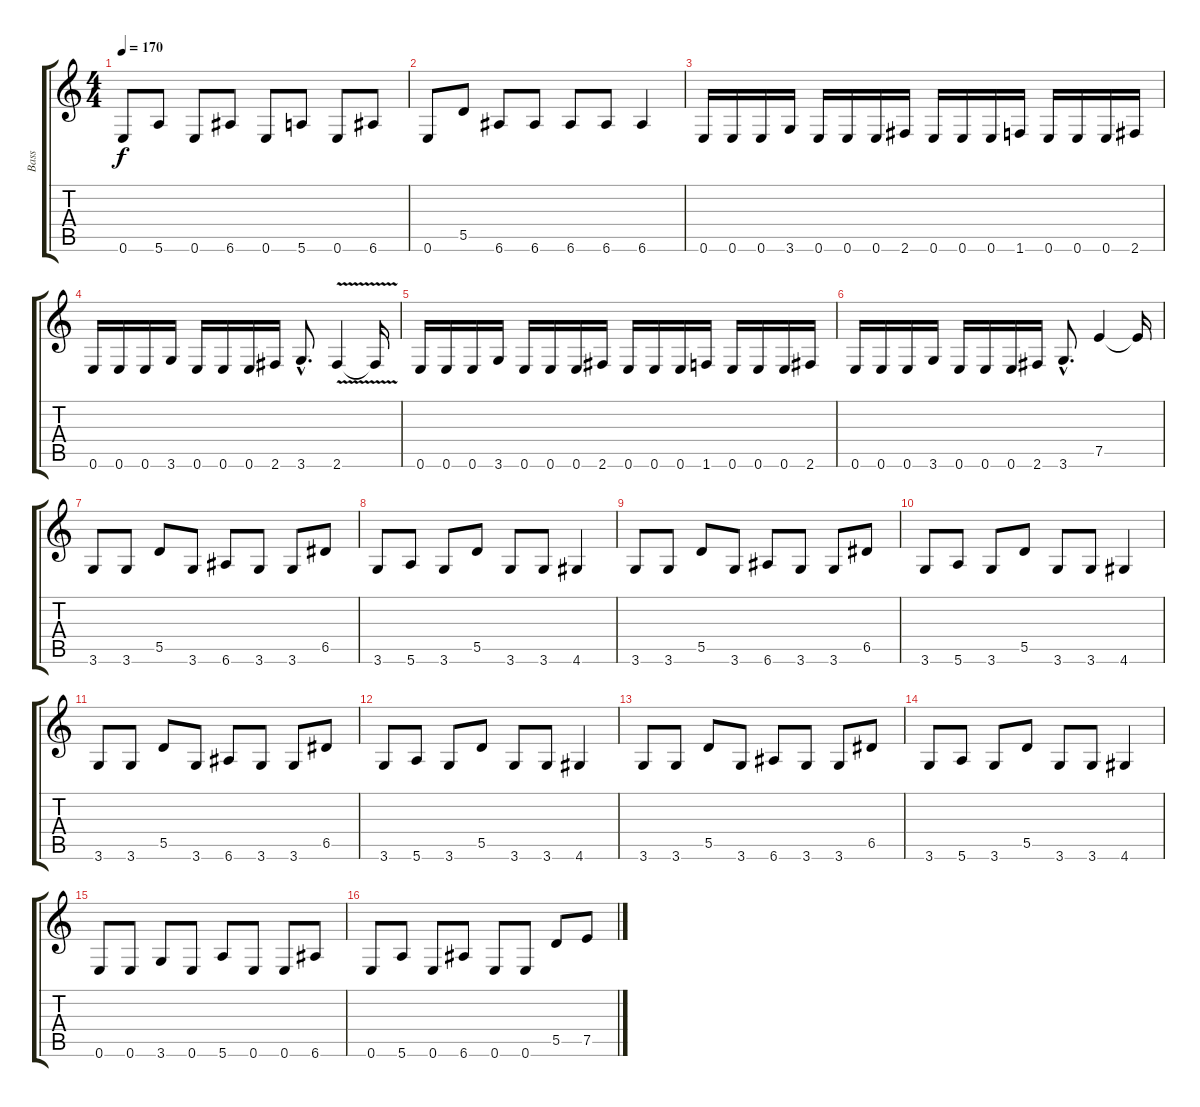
\track ("Bass" "Bass") {instrument electricbasspick}
\staff {score tabs}
\tuning (E4 B3 G3 D3 A2 E2) {hide}
\ts (4 4)
\tempo 170
\clef g2
\ks c
0.6.8{dy f} 5.6.8 0.6.8 6.6.8 0.6.8 5.6.8 0.6.8 6.6.8 |
0.6.8 5.5.8 6.6.8 6.6.8 6.6.8 6.6.8 6.6.4 |
0.6.16 0.6.16 0.6.16 3.6.16 0.6.16 0.6.16 0.6.16 2.6.16 0.6.16 0.6.16 0.6.16 1.6.16 0.6.16 0.6.16 0.6.16 2.6.16 |
0.6.16 0.6.16 0.6.16 3.6.16 0.6.16 0.6.16 0.6.16 2.6.16 3.6{hac}.8{d} 2.6{v}.4 2.6{t}.16 |
0.6.16 0.6.16 0.6.16 3.6.16 0.6.16 0.6.16 0.6.16 2.6.16 0.6.16 0.6.16 0.6.16 1.6.16 0.6.16 0.6.16 0.6.16 2.6.16 |
0.6.16 0.6.16 0.6.16 3.6.16 0.6.16 0.6.16 0.6.16 2.6.16 3.6{hac}.8{d} 7.5.4 7.5{t}.16 |
3.6.8 3.6.8 5.5.8 3.6.8 6.6.8 3.6.8 3.6.8 6.5.8 |
3.6.8 5.6.8 3.6.8 5.5.8 3.6.8 3.6.8 4.6.4 |
3.6.8 3.6.8 5.5.8 3.6.8 6.6.8 3.6.8 3.6.8 6.5.8 |
3.6.8 5.6.8 3.6.8 5.5.8 3.6.8 3.6.8 4.6.4 |
3.6.8 3.6.8 5.5.8 3.6.8 6.6.8 3.6.8 3.6.8 6.5.8 |
3.6.8 5.6.8 3.6.8 5.5.8 3.6.8 3.6.8 4.6.4 |
3.6.8 3.6.8 5.5.8 3.6.8 6.6.8 3.6.8 3.6.8 6.5.8 |
3.6.8 5.6.8 3.6.8 5.5.8 3.6.8 3.6.8 4.6.4 |
0.6.8 0.6.8 3.6.8 0.6.8 5.6.8 0.6.8 0.6.8 6.6.8 |
0.6.8 5.6.8 0.6.8 6.6.8 0.6.8 0.6.8 5.5.8 7.5.8
